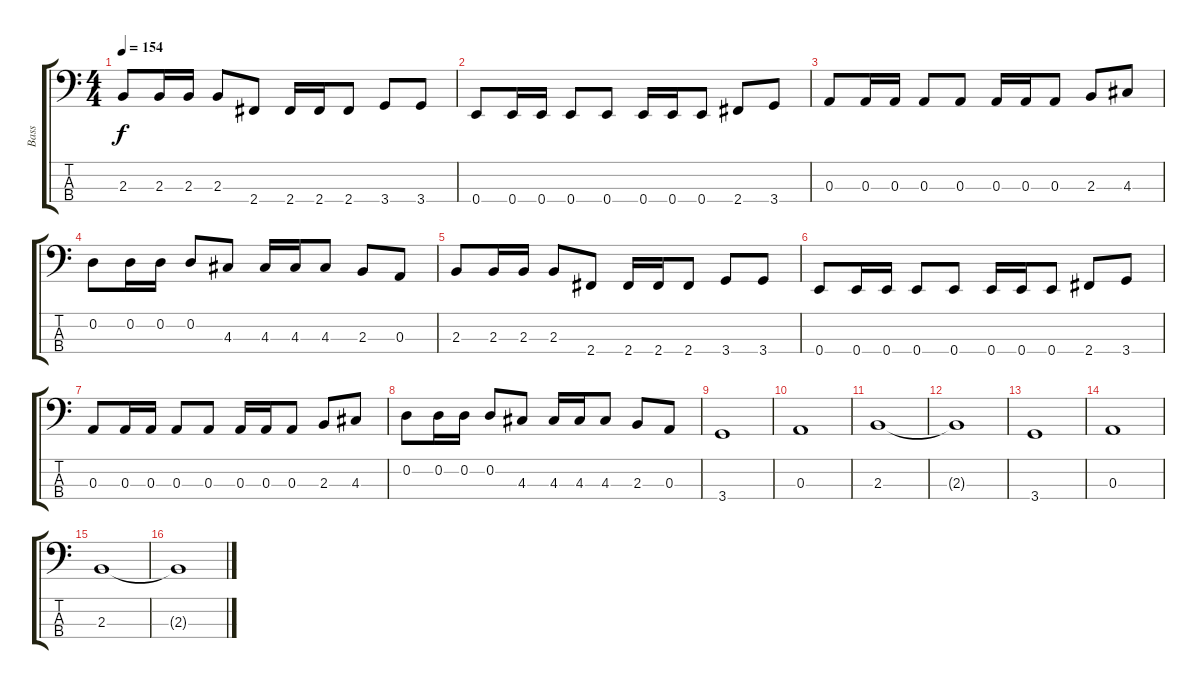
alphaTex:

\track ("Bass" "Bass") {instrument electricbassfinger}
\staff {score tabs}
\tuning (G2 D2 A1 E1) {hide}
\ts (4 4)
\tempo 154
\clef f4
\ks c
2.3.8{dy f} 2.3.16 2.3.16 2.3.8 2.4.8 2.4.16 2.4.16 2.4.8 3.4.8 3.4.8 |
0.4.8 0.4.16 0.4.16 0.4.8 0.4.8 0.4.16 0.4.16 0.4.8 2.4.8 3.4.8 |
0.3.8 0.3.16 0.3.16 0.3.8 0.3.8 0.3.16 0.3.16 0.3.8 2.3.8 4.3.8 |
0.2.8 0.2.16 0.2.16 0.2.8 4.3.8 4.3.16 4.3.16 4.3.8 2.3.8 0.3.8 |
2.3.8 2.3.16 2.3.16 2.3.8 2.4.8 2.4.16 2.4.16 2.4.8 3.4.8 3.4.8 |
0.4.8 0.4.16 0.4.16 0.4.8 0.4.8 0.4.16 0.4.16 0.4.8 2.4.8 3.4.8 |
0.3.8 0.3.16 0.3.16 0.3.8 0.3.8 0.3.16 0.3.16 0.3.8 2.3.8 4.3.8 |
0.2.8 0.2.16 0.2.16 0.2.8 4.3.8 4.3.16 4.3.16 4.3.8 2.3.8 0.3.8 |
\section ("" "")
3.4.1 |
0.3.1 |
2.3.1 |
2.3{t}.1 |
3.4.1 |
0.3.1 |
2.3.1 |
2.3{t}.1
